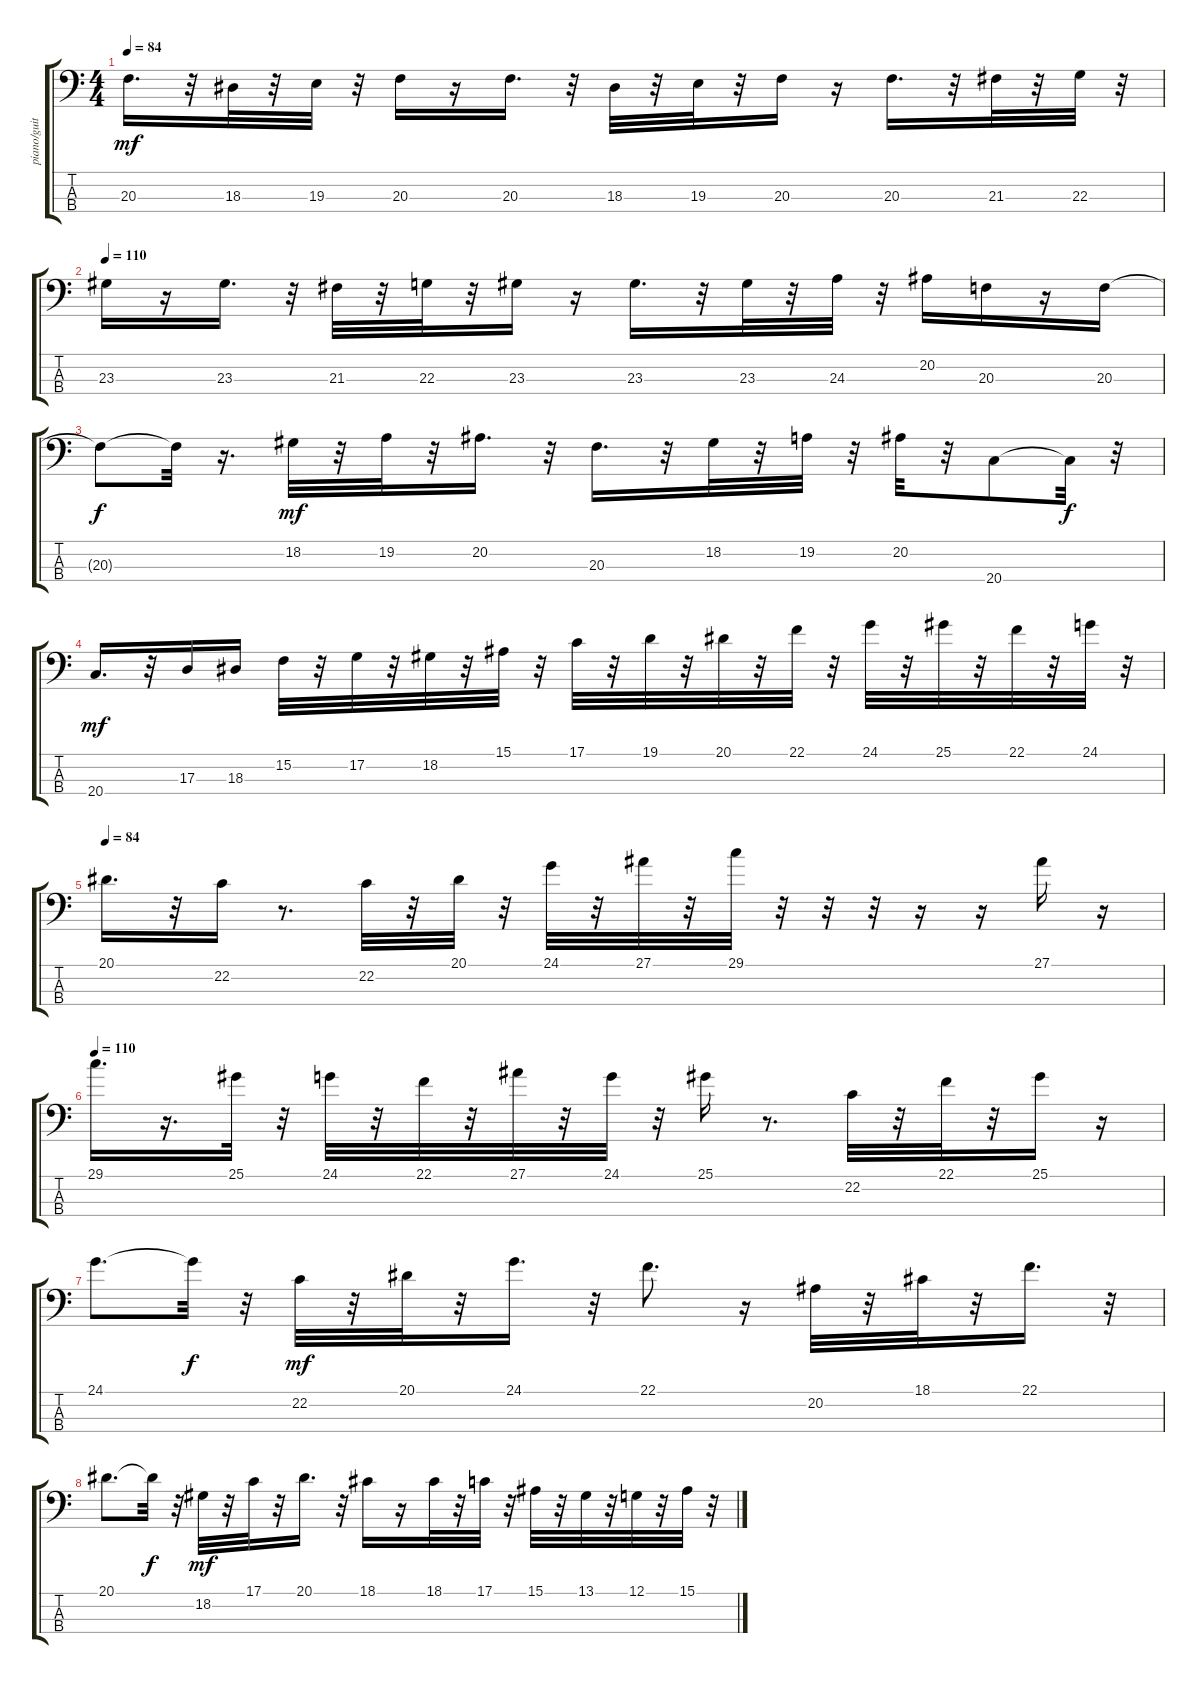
\track ("piano/guit/bass/syn " "piano/guit") {instrument brightacousticpiano}
\staff {score tabs}
\tuning (G2 D2 A1 E1) {hide}
\ts (4 4)
\tempo 84
\clef f4
\ks c
20.3.16{d dy mf} r.32 18.3.32 r.32 19.3.32 r.32 20.3.16 r.16 20.3.16{d} r.32 18.3.32 r.32 19.3.32 r.32 20.3.16 r.16 20.3.16{d} r.32 21.3.32 r.32 22.3.32 r.32 |
\tempo 110
23.3.16{volume 12 balance 16} r.16 23.3.16{d volume 14} r.32 21.3.32 r.32 22.3.32 r.32 23.3.16 r.16 23.3.16{d} r.32 23.3.32 r.32 24.3.32 r.32 20.2.16 20.3.16 r.16 20.3.16 |
20.3{t}.8{dy f} 20.3{t}.32 r.16{d} 18.2.32{dy mf} r.32 19.2.32 r.32 20.2.16{d} r.32 20.3.16{d} r.32 18.2.32 r.32 19.2.32 r.32 20.2.32 r.32 20.4.8 20.4{t}.32{dy f} r.32 |
20.4.16{d dy mf} r.32 17.3.16 18.3.16 15.2.32 r.32 17.2.32 r.32 18.2.32 r.32 15.1.32 r.32 17.1.32 r.32 19.1.32 r.32 20.1.32 r.32 22.1.32 r.32 24.1.32 r.32 25.1.32 r.32 22.1.32 r.32 24.1.32 r.32 |
\tempo 84
20.1.16{d} r.32 22.2.16 r.8{d} 22.2.32 r.32 20.1.32 r.32 24.1.32 r.32 27.1.32 r.32 29.1.32 r.32 r.32 r.32 r.16 r.16 27.1.16 r.16 |
\tempo 110
29.1.16{d volume 12 balance 16} r.16{d} 25.1.32{volume 14} r.32 24.1.32 r.32 22.1.32 r.32 27.1.32 r.32 24.1.32 r.32 25.1.16 r.8{d} 22.2.32 r.32 22.1.32 r.32 25.1.16 r.16 |
24.1.8{d} 24.1{t}.32{dy f} r.32 22.2.32{dy mf} r.32 20.1.32 r.32 24.1.16{d} r.32 22.1.8{d} r.16 20.2.32 r.32 18.1.32 r.32 22.1.16{d} r.32 |
20.1.8{d} 20.1{t}.32{dy f} r.32 18.2.32{dy mf} r.32 17.1.32 r.32 20.1.16{d} r.32 18.1.16 r.16 18.1.32 r.32 17.1.32 r.32 15.1.32 r.32 13.1.32 r.32 12.1.32 r.32 15.1.32 r.32
